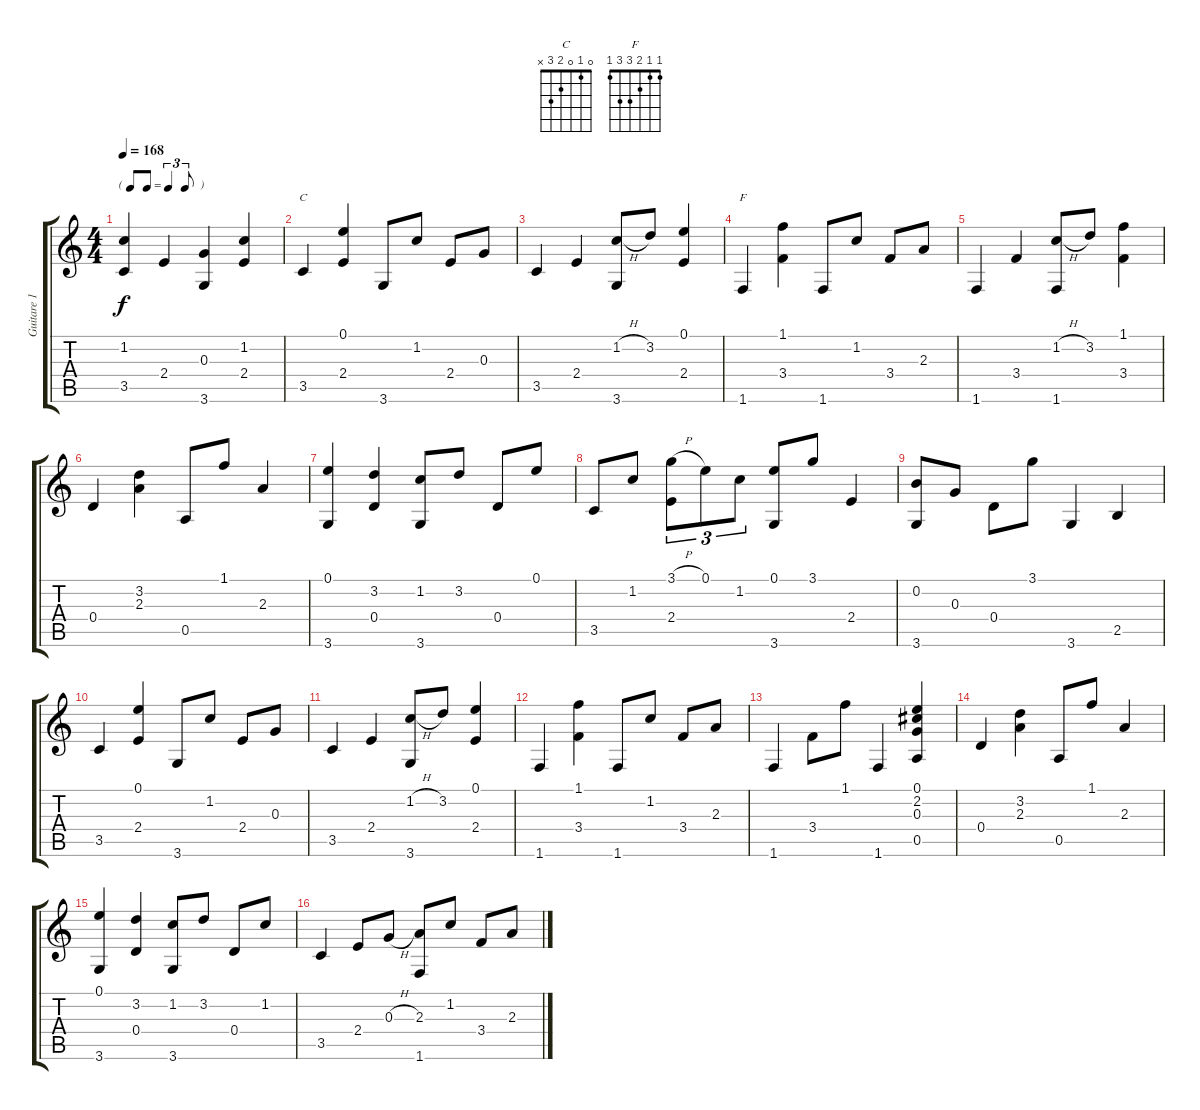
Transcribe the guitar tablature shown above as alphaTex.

\track ("Guitare 1" "Guitare 1") {instrument acousticguitarnylon}
\staff {score tabs}
\tuning (E4 B3 G3 D3 A2 E2) {hide}
\chord ("C" 0 1 0 2 3 x)
\chord ("F" 1 1 2 3 3 1)
\ts (4 4)
\tf triplet8th
\tempo 168
\clef g2
\ks c
(1.2 3.5).4{dy f} 2.4.4 (0.3 3.6).4 (1.2 2.4).4 |
3.5.4{ch "C"} (0.1 2.4).4 3.6.8 1.2.8 2.4.8 0.3.8 |
3.5.4 2.4.4 (1.2{h} 3.6).8 3.2.8 (0.1 2.4).4 |
1.6.4{ch "F"} (1.1 3.4).4 1.6.8 1.2.8 3.4.8 2.3.8 |
1.6.4 3.4.4 (1.2{h} 1.6).8 3.2.8 (1.1 3.4).4 |
0.4.4 (3.2 2.3).4 0.5.8 1.1.8 2.3.4 |
(0.1 3.6).4 (3.2 0.4).4 (1.2 3.6).8 3.2.8 0.4.8 0.1.8 |
3.5.8 1.2.8 (3.1{h} 2.4).8{tu (3 2)} 0.1.8{tu (3 2)} 1.2.8{tu (3 2)} (0.1 3.6).8 3.1.8 2.4.4 |
(0.2 3.6).8 0.3.8 0.4.8 3.1.8 3.6.4 2.5.4 |
3.5.4 (0.1 2.4).4 3.6.8 1.2.8 2.4.8 0.3.8 |
3.5.4 2.4.4 (1.2{h} 3.6).8 3.2.8 (0.1 2.4).4 |
1.6.4 (1.1 3.4).4 1.6.8 1.2.8 3.4.8 2.3.8 |
1.6.4 3.4.8 1.1.8 1.6.4 (0.1 2.2 0.3 0.5).4 |
0.4.4 (3.2 2.3).4 0.5.8 1.1.8 2.3.4 |
(0.1 3.6).4 (3.2 0.4).4 (1.2 3.6).8 3.2.8 0.4.8 1.2.8 |
3.5.4 2.4.8 0.3{h}.8 (2.3 1.6).8 1.2.8 3.4.8 2.3.8
